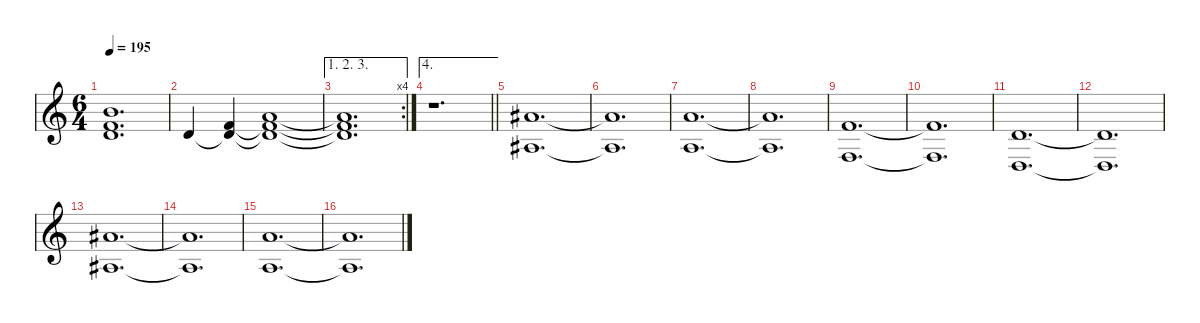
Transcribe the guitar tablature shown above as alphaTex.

\defaultSystemsLayout 4
\hideDynamics
\bracketExtendMode nobrackets
\singleTrackTrackNamePolicy hidden
\multiTrackTrackNamePolicy hidden
\firstSystemTrackNameMode fullname
\firstSystemTrackNameOrientation horizontal
\otherSystemsTrackNameOrientation horizontal
\track ("Keyboards" "vln.") {defaultSystemsLayout 8 instrument stringensemble1}
\staff {score}
\tuning (D4 A3 F3 D3 A2 D2)
\ts (6 4)
\tempo 195
\clef g2
\ks c
(14.2{t} 12.3{t} 12.4{t}).1{d dy f beam Up} |
12.4.4{beam Up} (12.3 12.4{t}).4{beam Up} (12.2 12.3{t} 12.4{t}).1{beam Up} |
\ae (1 2 3)
\rc 4
(12.2{t} 12.3{t} 12.4{t}).1{d beam Up} |
\ae 4
\barLineRight lightlight
r.1{d beam Down} |
(8.1{acc #} 5.3{acc #}).1{d dy mp instrument synthvoice beam Up} |
(8.1{t acc #} 5.3{t acc #}).1{d beam Up} |
(7.1 4.3).1{d beam Up} |
(7.1{t} 4.3{t}).1{d beam Up} |
(3.1 0.3).1{d beam Up} |
(3.1{t} 0.3{t}).1{d beam Up} |
(0.1 0.4).1{d beam Up} |
(0.1{t} 0.4{t}).1{d beam Up} |
(8.1{acc #} 5.3{acc #}).1{d beam Up} |
(8.1{t acc #} 5.3{t acc #}).1{d beam Up} |
(7.1 4.3).1{d beam Up} |
(7.1{t} 4.3{t}).1{d beam Up}
